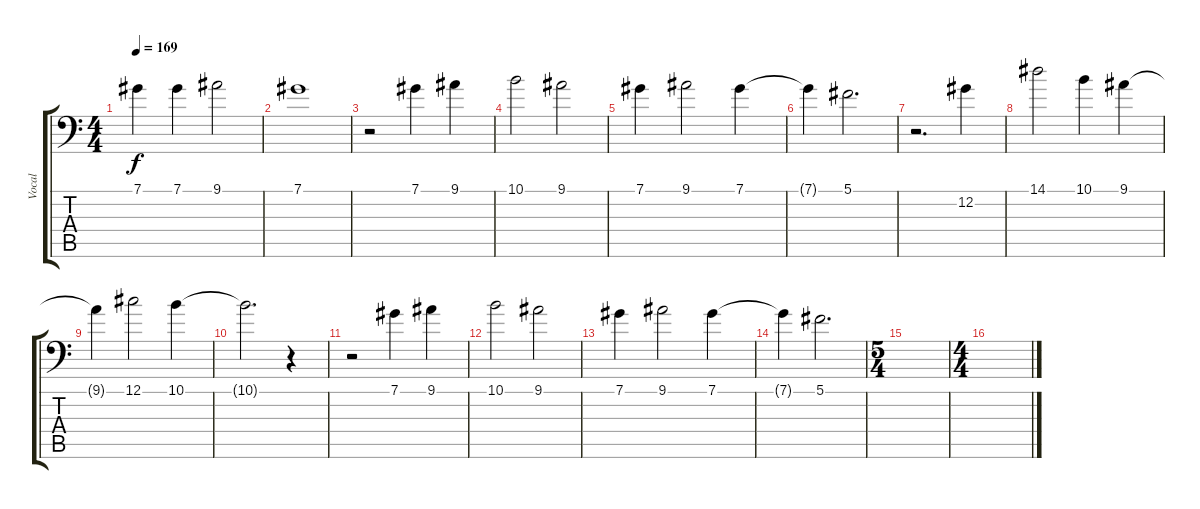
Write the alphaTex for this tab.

\track ("Vocal" "Vocal") {instrument lead6voice}
\staff {score tabs}
\tuning (Db4 Ab3 E3 B2 Gb2 Ab1) {hide}
\ts (4 4)
\tempo 169
\clef f4
\ks c
7.1.4{dy f} 7.1.4 9.1.2 |
7.1.1 |
r.2 7.1.4 9.1.4 |
10.1.2 9.1.2 |
7.1.4 9.1.2 7.1.4 |
7.1{t}.4 5.1.2{d} |
r.2{d} 12.2.4 |
14.1.2 10.1.4 9.1.4 |
9.1{t}.4 12.1.2 10.1.4 |
10.1{t}.2{d} r.4 |
r.2 7.1.4 9.1.4 |
10.1.2 9.1.2 |
7.1.4 9.1.2 7.1.4 |
7.1{t}.4 5.1.2{d} |
\ts (5 4)
|
\ts (4 4)
